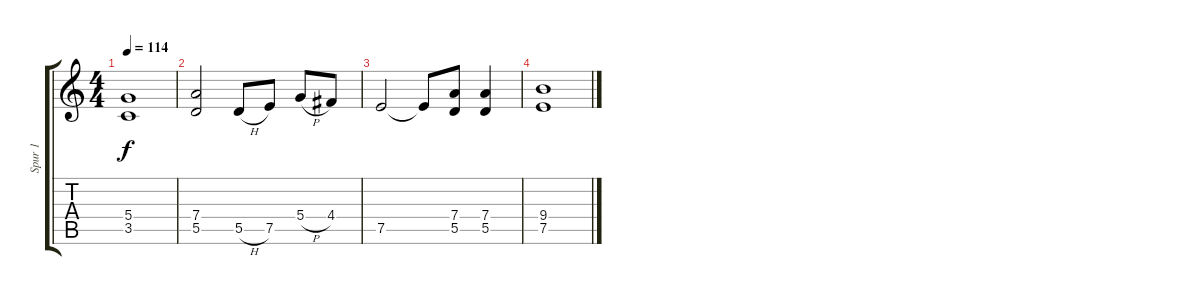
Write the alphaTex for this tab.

\track ("Spur 1" "Spur 1") {instrument distortionguitar}
\staff {score tabs}
\tuning (E4 B3 G3 D3 A2 E2) {hide}
\ts (4 4)
\tempo 114
\clef g2
\ks c
(5.4 3.5).1{dy f volume 4} |
(7.4 5.5).2{volume 3} 5.5{h}.8 7.5.8 5.4{h}.8 4.4.8 |
7.5.2{volume 2} 7.5{t}.8 (7.4 5.5).8 (7.4 5.5).4 |
(9.4 7.5).1{volume 1}
